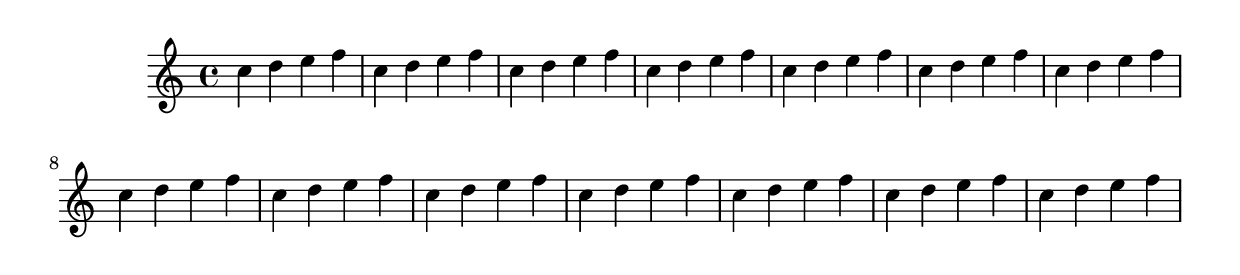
%% Do not edit this file; it is auto-generated from LSR http://lsr.dsi.unimi.it
%% This file is in the public domain.
\version "2.11.62"

\header {
  lsrtags = "keyboards"

  texidoces = "
Los símbolos específicos de acordeón discanto se escriben mediante
@code{\\markup}. Se puede trucar la colocación vertical de los
símbolos modificando los argumentos de @code{\\raise}.

"
  doctitlees = "Símbolos de acordeón discanto"

  texidoc = "
Accordion discant-specific symbols are added using @code{\\markup}. The
vertical placement of the symbols can be tweaked by changing the
@code{\\raise} arguments.



"
  doctitle = "Accordion-discant symbols"
} % begin verbatim
discant = \markup {
  \musicglyph #"accordion.accDiscant"
}
dot = \markup {
  \musicglyph #"accordion.accDot"
}

% 16 voets register
accBasson = ^\markup {
  \combine
  \discant
  \raise #0.5 \dot
}

% een korig 8 en 16 voets register
accBandon = ^\markup {
  \combine
    \discant
    \combine
      \raise #0.5 \dot
      \raise #1.5 \dot
}

accVCello = ^\markup {
  \combine
    \discant
    \combine
      \raise #0.5 \dot
      \combine
        \raise #1.5 \dot
        \translate #'(1 . 0) \raise #1.5 \dot
}

% 4-8-16 voets register
accHarmon = ^\markup {
  \combine
    \discant
    \combine
      \raise #0.5 \dot
      \combine
        \raise #1.5 \dot
        \raise #2.5 \dot
}

accTrombon = ^\markup {
  \combine
    \discant
    \combine
      \raise #0.5 \dot
      \combine
        \raise #1.5 \dot
        \combine
          \translate #'(1 . 0) \raise #1.5 \dot
          \translate #'(-1 . 0) \raise #1.5 \dot
}

% eenkorig 4 en 16 voets register
accOrgan = ^\markup {
  \combine
    \discant
    \combine
      \raise #0.5 \dot
      \raise #2.5 \dot
}

accMaster = ^\markup {
  \combine
    \discant
    \combine
      \raise #0.5 \dot
      \combine
        \raise #1.5 \dot
        \combine
          \translate #'(1 . 0) \raise #1.5 \dot
          \combine
            \translate #'(-1 . 0) \raise #1.5 \dot
            \raise #2.5 \dot
}

accAccord = ^\markup {
  \combine
    \discant
    \combine
      \raise #1.5 \dot
      \combine
        \translate #'(1 . 0) \raise #1.5 \dot
        \combine
          \translate #'(-1 . 0) \raise #1.5 \dot
          \raise #2.5 \dot
}

accMusette = ^\markup {
  \combine
    \discant
    \combine
      \raise #1.5 \dot
      \combine
        \translate #'(1 . 0) \raise #1.5 \dot
        \translate #'(-1 . 0) \raise #1.5 \dot
}

accCeleste = ^\markup {
  \combine
    \discant
    \combine
      \raise #1.5 \dot
      \translate #'(-1 . 0) \raise #1.5 \dot
}

accOboe = ^\markup {
  \combine
    \discant
    \combine
      \raise #1.5 \dot
      \raise #2.5 \dot
}

accClarin = ^\markup {
  \combine
    \discant
    \raise #1.5 \dot
}

accPiccolo = ^\markup {
    \combine
       \discant 
       \raise #2.5 \dot
}

accViolin = ^\markup {
  \combine
    \discant
    \combine
      \raise #1.5 \dot
      \combine
        \translate #'(1 . 0) \raise #1.5 \dot
        \raise #2.5 \dot
}

\relative c'' {
  c4 d\accBasson e f
  c4 d\accBandon e f
  c4 d\accVCello e f
  c4 d\accHarmon e f
  c4 d\accTrombon e f
  c4 d\accOrgan e f
  c4 d\accMaster e f
  c4 d\accAccord e f
  c4 d\accMusette e f
  c4 d\accCeleste e f
  c4 d\accOboe e f
  c4 d\accClarin e f
  c4 d\accPiccolo e f
  c4 d\accViolin e f
}
